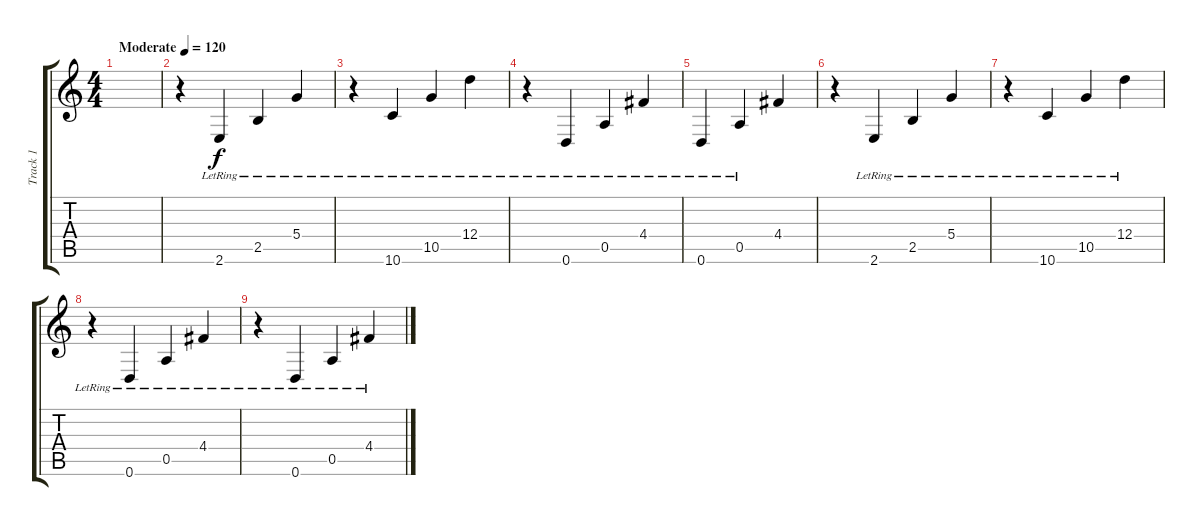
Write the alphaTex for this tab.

\track ("Track 1" "Track 1") {instrument acousticguitarsteel}
\staff {score tabs}
\tuning (E4 B3 G3 D3 A2 D2) {hide}
\ts (4 4)
\tempo (120 "Moderate")
\clef g2
\ks c
|
r.4 2.6{lr}.4 2.5{lr}.4 5.4{lr}.4 |
r.4 10.6{lr}.4 10.5{lr}.4 12.4{lr}.4 |
r.4 0.6{lr}.4 0.5{lr}.4 4.4{lr}.4 |
0.6{lr}.4 0.5{lr}.4 4.4.4 |
r.4 2.6{lr}.4 2.5{lr}.4 5.4{lr}.4 |
r.4 10.6{lr}.4 10.5{lr}.4 12.4{lr}.4 |
r.4 0.6{lr}.4 0.5{lr}.4 4.4{lr}.4 |
r.4 0.6{lr}.4 0.5{lr}.4 4.4{lr}.4
